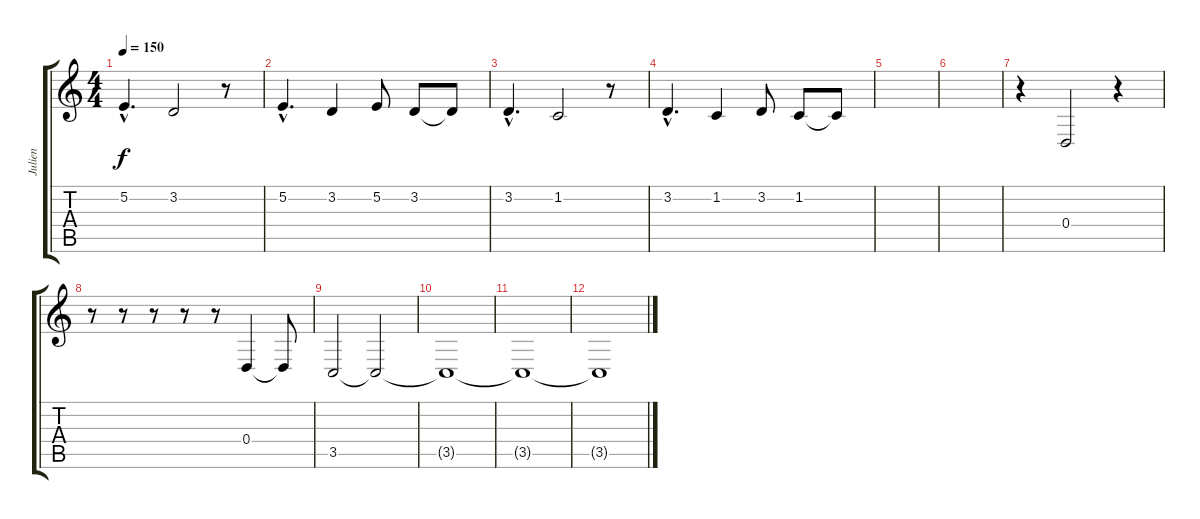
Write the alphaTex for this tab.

\track ("Julien" "Julien") {instrument altosax}
\staff {score tabs}
\tuning (E4 B3 G3 D3 A2 E2) {hide}
\ts (4 4)
\tempo 150
\clef g2
\ks c
5.2{hac}.4{d dy f} 3.2.2 r.8 |
5.2{hac}.4{d} 3.2.4 5.2.8 3.2.8 3.2{t}.8 |
3.2{hac}.4{d} 1.2.2 r.8 |
3.2{hac}.4{d} 1.2.4 3.2.8 1.2.8 1.2{t}.8 |
|
|
r.4 0.4.2 r.4 |
r.8 r.8 r.8 r.8 r.8 0.4.4 0.4{t}.8 |
3.5.2 3.5{t}.2 |
3.5{t}.1 |
3.5{t}.1 |
3.5{t}.1
